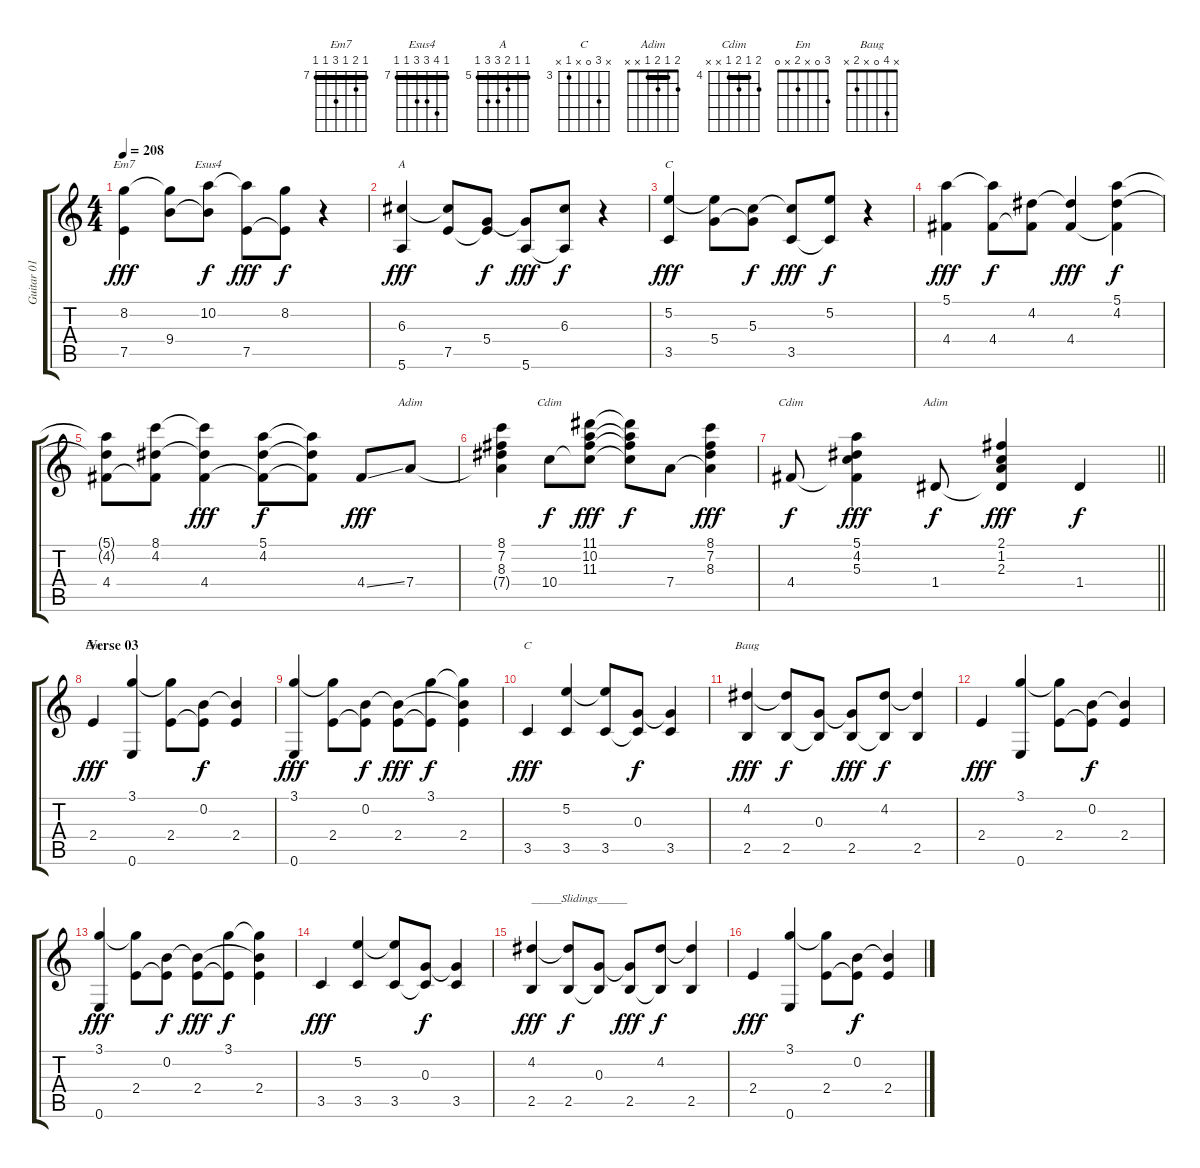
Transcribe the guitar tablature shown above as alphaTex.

\track ("Guitar 01 - Rhythm" "Guitar 01 ") {instrument acousticguitarsteel}
\staff {score tabs}
\tuning (E4 B3 G3 D3 A2 E2) {hide}
\chord ("Em7" 7 8 7 9 7 7) {firstfret 7 barre 7}
\chord ("Esus4" 7 10 9 9 7 7) {firstfret 7 barre 7}
\chord ("A" 5 5 6 7 7 5) {firstfret 5 barre 5}
\chord ("C" 3 5 5 5 3 3) {firstfret 3 barre 3}
\chord ("Adim" 8 7 8 7 x x) {firstfret 7 barre 7}
\chord ("Cdim" 11 10 11 10 x x) {firstfret 10 barre 10}
\chord ("Cdim" 5 4 5 4 x x) {firstfret 4 barre 4}
\chord ("Adim" 2 1 2 1 x x) {barre 1}
\chord ("Em" 3 0 x 2 x 0)
\chord ("C" x 5 0 x 3 x) {firstfret 3}
\chord ("Baug" x 4 0 x 2 x)
\ts (4 4)
\tempo 208
\clef g2
\ks c
(8.2 7.5).4{ch "Em7" dy fff} (8.2{t} 9.4).8 (10.2 9.4{t}).8{ch "Esus4" dy f} (10.2{t} 7.5).8{dy fff} (8.2 7.5{t}).8{dy f} r.4 |
(6.3 5.6).4{ch "A" dy fff} (6.3{t} 7.5).8 (5.4 7.5{t}).8{dy f} (5.4{t} 5.6).8{dy fff} (6.3 5.6{t}).8{dy f} r.4 |
(5.2 3.5).4{ch "C" dy fff} (5.2{t} 5.4).8 (5.3 5.4{t}).8{dy f} (5.3{t} 3.5).8{dy fff} (5.2 3.5{t}).8{dy f} r.4 |
(5.1 4.4).4{dy fff} (5.1{t} 4.4).8{dy f} (4.2 4.4{t}).8 (4.2{t} 4.4).4{dy fff} (5.1 4.2 4.4{t}).4{dy f} |
(5.1{t} 4.2{t} 4.4).8 (8.1 4.2 4.4{t}).8 (8.1{t} 4.2{t} 4.4).4{dy fff} (5.1 4.2 4.4{t}).8{dy f} (5.1{t} 4.2{t} 4.4{t}).8 4.4{ss}.8{dy fff} 7.4.8{ch "Adim"} |
(8.1 7.2 8.3 7.4{t}).4 10.4.8{ch "Cdim" dy f} (11.1 10.2 11.3 10.4{t}).8{dy fff} (11.1{t} 10.2{t} 11.3{t} 10.4{t}).8{dy f} 7.4.8 (8.1 7.2 8.3 7.4{t}).4{dy fff} |
\barLineRight lightlight
4.4.8{ch "Cdim" dy f} (5.1 4.2 5.3 4.4{t}).4{dy fff} 1.4.8{ch "Adim" dy f} (2.1 1.2 2.3 1.4{t}).4{dy fff} 1.4.4{dy f} |
\section ("" "Verse 03")
2.4.4{ch "Em" dy fff} (3.1 0.6).4 (3.1{t} 2.4).8 (0.2 2.4{t}).8{dy f} (0.2{t} 2.4).4 |
(3.1 0.6).4{dy fff} (3.1{t} 2.4).8 (0.2 2.4{t}).8{dy f} (0.2{t} 2.4).8{dy fff} (3.1 2.4{t}).8{dy f} (3.1{t} 0.2{t} 2.4).4 |
3.5.4{ch "C" dy fff} (5.2 3.5).4 (5.2{t} 3.5).8 (0.3 3.5{t}).8{dy f} (0.3{t} 3.5).4 |
(4.2 2.5).4{ch "Baug" dy fff} (4.2{t} 2.5).8{dy f} (0.3 2.5{t}).8 (0.3{t} 2.5).8{dy fff} (4.2 2.5{t}).8{dy f} (4.2{t} 2.5).4 |
2.4.4{dy fff} (3.1 0.6).4 (3.1{t} 2.4).8 (0.2 2.4{t}).8{dy f} (0.2{t} 2.4).4 |
(3.1 0.6).4{dy fff} (3.1{t} 2.4).8 (0.2 2.4{t}).8{dy f} (0.2{t} 2.4).8{dy fff} (3.1 2.4{t}).8{dy f} (3.1{t} 0.2{t} 2.4).4 |
3.5.4{dy fff} (5.2 3.5).4 (5.2{t} 3.5).8 (0.3 3.5{t}).8{dy f} (0.3{t} 3.5).4 |
(4.2 2.5).4{txt "_____Slidings_____" dy fff} (4.2{t} 2.5).8{dy f} (0.3 2.5{t}).8 (0.3{t} 2.5).8{dy fff} (4.2 2.5{t}).8{dy f} (4.2{t} 2.5).4 |
2.4.4{dy fff} (3.1 0.6).4 (3.1{t} 2.4).8 (0.2 2.4{t}).8{dy f} (0.2{t} 2.4).4
